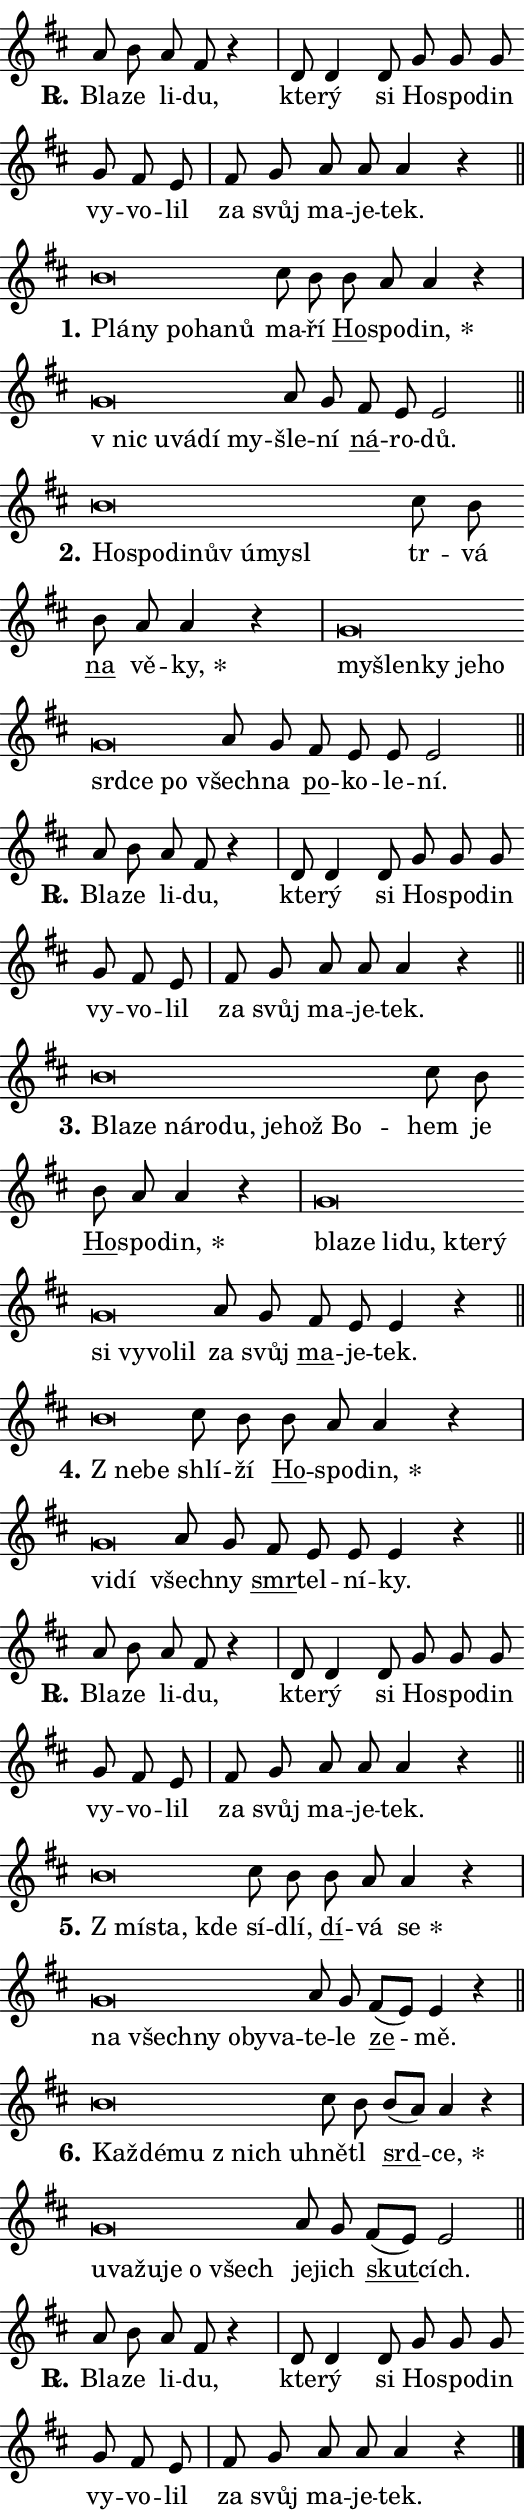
\version "2.24.0"
\header { tagline = "" }
\paper {
  indent = 0\cm
  top-margin = 0\cm
  right-margin = 0.13\cm % to fit lyric hyphens
  bottom-margin = 0\cm
  left-margin = 0\cm
  paper-width = 9\cm
  page-breaking = #ly:one-page-breaking
  system-system-spacing.basic-distance = #11
  score-system-spacing.basic-distance = #11
  ragged-last = ##f
}


%% Author: Thomas Morley
%% https://lists.gnu.org/archive/html/lilypond-user/2020-05/msg00002.html
#(define (line-position grob)
"Returns position of @var[grob} in current system:
   @code{'start}, if at first time-step
   @code{'end}, if at last time-step
   @code{'middle} otherwise
"
  (let* ((col (ly:item-get-column grob))
         (ln (ly:grob-object col 'left-neighbor))
         (rn (ly:grob-object col 'right-neighbor))
         (col-to-check-left (if (ly:grob? ln) ln col))
         (col-to-check-right (if (ly:grob? rn) rn col))
         (break-dir-left
           (and
             (ly:grob-property col-to-check-left 'non-musical #f)
             (ly:item-break-dir col-to-check-left)))
         (break-dir-right
           (and
             (ly:grob-property col-to-check-right 'non-musical #f)
             (ly:item-break-dir col-to-check-right))))
        (cond ((eqv? 1 break-dir-left) 'start)
              ((eqv? -1 break-dir-right) 'end)
              (else 'middle))))

#(define (tranparent-at-line-position vctor)
  (lambda (grob)
  "Relying on @code{line-position} select the relevant enry from @var{vctor}.
Used to determine transparency,"
    (case (line-position grob)
      ((end) (not (vector-ref vctor 0)))
      ((middle) (not (vector-ref vctor 1)))
      ((start) (not (vector-ref vctor 2))))))

noteHeadBreakVisibility =
#(define-music-function (break-visibility)(vector?)
"Makes @code{NoteHead}s transparent relying on @var{break-visibility}"
#{
  \override NoteHead.transparent =
    #(tranparent-at-line-position break-visibility)
#})

#(define delete-ledgers-for-transparent-note-heads
  (lambda (grob)
    "Reads whether a @code{NoteHead} is transparent.
If so this @code{NoteHead} is removed from @code{'note-heads} from
@var{grob}, which is supposed to be @code{LedgerLineSpanner}.
As a result ledgers are not printed for this @code{NoteHead}"
    (let* ((nhds-array (ly:grob-object grob 'note-heads))
           (nhds-list
             (if (ly:grob-array? nhds-array)
                 (ly:grob-array->list nhds-array)
                 '()))
           ;; Relies on the transparent-property being done before
           ;; Staff.LedgerLineSpanner.after-line-breaking is executed.
           ;; This is fragile ...
           (to-keep
             (remove
               (lambda (nhd)
                 (ly:grob-property nhd 'transparent #f))
               nhds-list)))
      ;; TODO find a better method to iterate over grob-arrays, similiar
      ;; to filter/remove etc for lists
      ;; For now rebuilt from scratch
      (set! (ly:grob-object grob 'note-heads)  '())
      (for-each
        (lambda (nhd)
          (ly:pointer-group-interface::add-grob grob 'note-heads nhd))
        to-keep))))

squashNotes = {
  \override NoteHead.X-extent = #'(-0.2 . 0.2)
  \override NoteHead.Y-extent = #'(-0.75 . 0)
  \override NoteHead.stencil =
    #(lambda (grob)
       (let ((pos (ly:grob-property grob 'staff-position)))
         (begin
           (if (< pos -7) (display "ERROR: Lower brevis then expected\n") (display ""))
           (if (<= pos -6) ly:text-interface::print ly:note-head::print))))
}
unSquashNotes = {
  \revert NoteHead.X-extent
  \revert NoteHead.Y-extent
  \revert NoteHead.stencil
}

hideNotes = \noteHeadBreakVisibility #begin-of-line-visible
unHideNotes = \noteHeadBreakVisibility #all-visible

% work-around for resetting accidentals
% https://lilypond.org/doc/v2.23/Documentation/notation/displaying-rhythms#unmetered-music
cadenzaMeasure = {
  \cadenzaOff
  \partial 1024 s1024
  \cadenzaOn
}

#(define-markup-command (accent layout props text) (markup?)
  "Underline accented syllable"
  (interpret-markup layout props
    #{\markup \override #'(offset . 4.3) \underline { #text }#}))

responsum = \markup \concat {
  "R" \hspace #-1.05 \path #0.1 #'((moveto 0 0.07) (lineto 0.9 0.8)) \hspace #0.05 "."
}

spaceSize = #0.6828661417322834 % exact space size for TeX Gyre Schola

\layout {
  \context {
    \Staff
    \remove "Time_signature_engraver"
    \override LedgerLineSpanner.after-line-breaking = #delete-ledgers-for-transparent-note-heads
  }
  \context {
    \Lyrics {
      \override LyricSpace.minimum-distance = \spaceSize
      \override LyricText.font-name = #"TeX Gyre Schola"
      \override LyricText.font-size = 1
      \override StanzaNumber.font-name = #"TeX Gyre Schola Bold"
      \override StanzaNumber.font-size = 1
    }
  }
  \context {
    \Score 
    \override NoteHead.text =
      #(lambda (grob) 
        (let ((pos (ly:grob-property grob 'staff-position)))
          #{\markup {
            \combine
              \halign #-0.55 \raise #(if (= pos -6) 0 0.5) \override #'(thickness . 2) \draw-line #'(3.2 . 0)
              \musicglyph "noteheads.sM1"
          }#}))
  }
}

% magnetic-lyrics.ily
%
%   written by
%     Jean Abou Samra <jean@abou-samra.fr>
%     Werner Lemberg <wl@gnu.org>
%
%   adapted by
%     Jiri Hon <jiri.hon@gmail.com>
%
% Version 2022-Apr-15

% https://www.mail-archive.com/lilypond-user@gnu.org/msg149350.html

#(define (Left_hyphen_pointer_engraver context)
   "Collect syllable-hyphen-syllable occurrences in lyrics and store
them in properties.  This engraver only looks to the left.  For
example, if the lyrics input is @code{foo -- bar}, it does the
following.

@itemize @bullet
@item
Set the @code{text} property of the @code{LyricHyphen} grob between
@q{foo} and @q{bar} to @code{foo}.

@item
Set the @code{left-hyphen} property of the @code{LyricText} grob with
text @q{foo} to the @code{LyricHyphen} grob between @q{foo} and
@q{bar}.
@end itemize

Use this auxiliary engraver in combination with the
@code{lyric-@/text::@/apply-@/magnetic-@/offset!} hook."
   (let ((hyphen #f)
         (text #f))
     (make-engraver
      (acknowledgers
       ((lyric-syllable-interface engraver grob source-engraver)
        (set! text grob)))
      (end-acknowledgers
       ((lyric-hyphen-interface engraver grob source-engraver)
        ;(when (not (grob::has-interface grob 'lyric-space-interface))
          (set! hyphen grob)));)
      ((stop-translation-timestep engraver)
       (when (and text hyphen)
         (ly:grob-set-object! text 'left-hyphen hyphen))
       (set! text #f)
       (set! hyphen #f)))))

#(define (lyric-text::apply-magnetic-offset! grob)
   "If the space between two syllables is less than the value in
property @code{LyricText@/.details@/.squash-threshold}, move the right
syllable to the left so that it gets concatenated with the left
syllable.

Use this function as a hook for
@code{LyricText@/.after-@/line-@/breaking} if the
@code{Left_@/hyphen_@/pointer_@/engraver} is active."
   (let ((hyphen (ly:grob-object grob 'left-hyphen #f)))
     (when hyphen
       (let ((left-text (ly:spanner-bound hyphen LEFT)))
         (when (grob::has-interface left-text 'lyric-syllable-interface)
           (let* ((common (ly:grob-common-refpoint grob left-text X))
                  (this-x-ext (ly:grob-extent grob common X))
                  (left-x-ext
                   (begin
                     ;; Trigger magnetism for left-text.
                     (ly:grob-property left-text 'after-line-breaking)
                     (ly:grob-extent left-text common X)))
                  ;; `delta` is the gap width between two syllables.
                  (delta (- (interval-start this-x-ext)
                            (interval-end left-x-ext)))
                  (details (ly:grob-property grob 'details))
                  (threshold (assoc-get 'squash-threshold details 0.2)))
             (when (< delta threshold)
               (let* (;; We have to manipulate the input text so that
                      ;; ligatures crossing syllable boundaries are not
                      ;; disabled.  For languages based on the Latin
                      ;; script this is essentially a beautification.
                      ;; However, for non-Western scripts it can be a
                      ;; necessity.
                      (lt (ly:grob-property left-text 'text))
                      (rt (ly:grob-property grob 'text))
                      (is-space (grob::has-interface hyphen 'lyric-space-interface))
                      (space (if is-space " " ""))
                      (extra-delta (if is-space spaceSize 0))
                      ;; Append new syllable.
                      (ltrt-space (if (and (string? lt) (string? rt))
                                (string-append lt space rt)
                                (make-concat-markup (list lt space rt))))
                      ;; Right-align `ltrt` to the right side.
                      (ltrt-space-markup (grob-interpret-markup
                               grob
                               (make-translate-markup
                                (cons (interval-length this-x-ext) 0)
                                (make-right-align-markup ltrt-space)))))
                 (begin
                   ;; Don't print `left-text`.
                   (ly:grob-set-property! left-text 'stencil #f)
                   ;; Set text and stencil (which holds all collected
                   ;; syllables so far) and shift it to the left.
                   (ly:grob-set-property! grob 'text ltrt-space)
                   (ly:grob-set-property! grob 'stencil ltrt-space-markup)
                   (ly:grob-translate-axis! grob (- (- delta extra-delta)) X))))))))))


#(define (lyric-hyphen::displace-bounds-first grob)
   ;; Make very sure this callback isn't triggered too early.
   (let ((left (ly:spanner-bound grob LEFT))
         (right (ly:spanner-bound grob RIGHT)))
     (ly:grob-property left 'after-line-breaking)
     (ly:grob-property right 'after-line-breaking)
     (ly:lyric-hyphen::print grob)))

squashThreshold = #0.4

\layout {
  \context {
    \Lyrics
    \consists #Left_hyphen_pointer_engraver
    \override LyricText.after-line-breaking =
      #lyric-text::apply-magnetic-offset!
    \override LyricHyphen.stencil = #lyric-hyphen::displace-bounds-first
    \override LyricText.details.squash-threshold = \squashThreshold
    \override LyricHyphen.minimum-distance = 0
    \override LyricHyphen.minimum-length = \squashThreshold
  }
}

squashText = \override LyricText.details.squash-threshold = 9999
unSquashText = \override LyricText.details.squash-threshold = \squashThreshold

leftText = \override LyricText.self-alignment-X = #LEFT
unLeftText = \revert LyricText.self-alignment-X

starOffset = #(lambda (grob) 
                (let ((x_offset (ly:self-alignment-interface::aligned-on-x-parent grob)))
                  (if (= x_offset 0) 0 (+ x_offset 1.2))))

star = #(define-music-function (syllable)(string?)
"Append star separator at the end of a syllable"
#{
  \once \override LyricText.X-offset = #starOffset
  \lyricmode { \markup {
    #syllable
    \override #'((font-name . "TeX Gyre Schola Bold")) \hspace #0.2 \lower #0.65 \larger "*"
  } }
#})

starAccent = #(define-music-function (syllable)(string?)
"Append star separator at the end of a syllable and make accent"
#{
  \once \override LyricText.X-offset = #starOffset
  \lyricmode { \markup {
    \accent #syllable
    \override #'((font-name . "TeX Gyre Schola Bold")) \hspace #0.2 \lower #0.65 \larger "*"
  } }
#})

breath = #(define-music-function (syllable)(string?)
"Append breathing indicator at the end of a syllable"
#{
  \lyricmode { \markup { #syllable "+" } }
#})

optionalBreath = #(define-music-function (syllable)(string?)
"Append optional breathing indicator at the end of a syllable"
#{
  \lyricmode { \markup { #syllable "(+)" } }
#})


\score {
    <<
        \new Voice = "melody" { \cadenzaOn \key d \major \relative { a'8 b a fis r4 \cadenzaMeasure \bar "|" d8 d4 d8 \bar "" g g g \bar "" g fis e \cadenzaMeasure \bar "|" fis g a a a4 r \cadenzaMeasure \bar "||" \break } }
        \new Lyrics \lyricsto "melody" { \lyricmode { \set stanza = \responsum
Bla -- ze li -- du, kte -- rý si Ho -- spo -- din vy -- vo -- lil za svůj ma -- je -- tek. } }
    >>
    \layout {}
}

\score {
    <<
        \new Voice = "melody" { \cadenzaOn \key d \major \relative { \squashNotes b'\breve*1/16 \hideNotes \breve*1/16 \bar "" \breve*1/16 \bar "" \breve*1/16 \breve*1/16 \bar "" \unHideNotes \unSquashNotes cis8 b \bar "" b a a4 r \cadenzaMeasure \bar "|" \squashNotes g\breve*1/16 \hideNotes \breve*1/16 \bar "" \breve*1/16 \bar "" \breve*1/16 \breve*1/16 \bar "" \unHideNotes \unSquashNotes a8 g \bar "" fis e e2 \cadenzaMeasure \bar "||" \break } }
        \new Lyrics \lyricsto "melody" { \lyricmode { \set stanza = "1."
\leftText Plá -- \squashText ny po -- ha -- nů \unLeftText \unSquashText ma -- ří \markup \accent Ho -- spo -- \star din, \leftText "v nic" \squashText u -- vá -- dí my -- \unLeftText \unSquashText šle -- ní \markup \accent ná -- ro -- dů. } }
    >>
    \layout {}
}

\score {
    <<
        \new Voice = "melody" { \cadenzaOn \key d \major \relative { \squashNotes b'\breve*1/16 \hideNotes \breve*1/16 \bar "" \breve*1/16 \bar "" \breve*1/16 \bar "" \breve*1/16 \bar "" \breve*1/16 \breve*1/16 \bar "" \unHideNotes \unSquashNotes cis8 b \bar "" b a a4 r \cadenzaMeasure \bar "|" \squashNotes g\breve*1/16 \hideNotes \breve*1/16 \bar "" \breve*1/16 \bar "" \breve*1/16 \bar "" \breve*1/16 \bar "" \breve*1/16 \bar "" \breve*1/16 \breve*1/16 \bar "" \unHideNotes \unSquashNotes a8 g \bar "" fis e e e2 \cadenzaMeasure \bar "||" \break } }
        \new Lyrics \lyricsto "melody" { \lyricmode { \set stanza = "2."
\leftText Ho -- \squashText spo -- di -- nův ú -- my -- sl \unLeftText \unSquashText tr -- vá \markup \accent na vě -- \star ky, \leftText my -- \squashText šlen -- ky je -- ho srd -- ce po \unLeftText \unSquashText všech -- na \markup \accent po -- ko -- le -- ní. } }
    >>
    \layout {}
}

\score {
    <<
        \new Voice = "melody" { \cadenzaOn \key d \major \relative { a'8 b a fis r4 \cadenzaMeasure \bar "|" d8 d4 d8 \bar "" g g g \bar "" g fis e \cadenzaMeasure \bar "|" fis g a a a4 r \cadenzaMeasure \bar "||" \break } }
        \new Lyrics \lyricsto "melody" { \lyricmode { \set stanza = \responsum
Bla -- ze li -- du, kte -- rý si Ho -- spo -- din vy -- vo -- lil za svůj ma -- je -- tek. } }
    >>
    \layout {}
}

\score {
    <<
        \new Voice = "melody" { \cadenzaOn \key d \major \relative { \squashNotes b'\breve*1/16 \hideNotes \breve*1/16 \bar "" \breve*1/16 \bar "" \breve*1/16 \bar "" \breve*1/16 \bar "" \breve*1/16 \bar "" \breve*1/16 \breve*1/16 \bar "" \unHideNotes \unSquashNotes cis8 b \bar "" b a a4 r \cadenzaMeasure \bar "|" \squashNotes g\breve*1/16 \hideNotes \breve*1/16 \bar "" \breve*1/16 \bar "" \breve*1/16 \bar "" \breve*1/16 \bar "" \breve*1/16 \bar "" \breve*1/16 \bar "" \breve*1/16 \bar "" \breve*1/16 \breve*1/16 \bar "" \unHideNotes \unSquashNotes a8 g \bar "" fis e e4 r \cadenzaMeasure \bar "||" \break } }
        \new Lyrics \lyricsto "melody" { \lyricmode { \set stanza = "3."
\leftText Bla -- \squashText ze ná -- ro -- du, je -- hož Bo -- \unLeftText \unSquashText hem je \markup \accent Ho -- spo -- \star din, \leftText bla -- \squashText ze li -- du, kte -- rý si vy -- vo -- lil \unLeftText \unSquashText za svůj \markup \accent ma -- je -- tek. } }
    >>
    \layout {}
}

\score {
    <<
        \new Voice = "melody" { \cadenzaOn \key d \major \relative { \squashNotes b'\breve*1/16 \hideNotes \breve*1/16 \bar "" \unHideNotes \unSquashNotes cis8 b \bar "" b a a4 r \cadenzaMeasure \bar "|" \squashNotes g\breve*1/16 \hideNotes \breve*1/16 \bar "" \unHideNotes \unSquashNotes a8 g \bar "" fis e e e4 r \cadenzaMeasure \bar "||" \break } }
        \new Lyrics \lyricsto "melody" { \lyricmode { \set stanza = "4."
\leftText "Z ne" -- \squashText be \unLeftText \unSquashText shlí -- ží \markup \accent Ho -- spo -- \star din, \leftText vi -- \squashText dí \unLeftText \unSquashText všech -- ny \markup \accent smr -- tel -- ní -- ky. } }
    >>
    \layout {}
}

\score {
    <<
        \new Voice = "melody" { \cadenzaOn \key d \major \relative { a'8 b a fis r4 \cadenzaMeasure \bar "|" d8 d4 d8 \bar "" g g g \bar "" g fis e \cadenzaMeasure \bar "|" fis g a a a4 r \cadenzaMeasure \bar "||" \break } }
        \new Lyrics \lyricsto "melody" { \lyricmode { \set stanza = \responsum
Bla -- ze li -- du, kte -- rý si Ho -- spo -- din vy -- vo -- lil za svůj ma -- je -- tek. } }
    >>
    \layout {}
}

\score {
    <<
        \new Voice = "melody" { \cadenzaOn \key d \major \relative { \squashNotes b'\breve*1/16 \hideNotes \breve*1/16 \breve*1/16 \bar "" \unHideNotes \unSquashNotes cis8 b \bar "" b a a4 r \cadenzaMeasure \bar "|" \squashNotes g\breve*1/16 \hideNotes \breve*1/16 \bar "" \breve*1/16 \bar "" \breve*1/16 \bar "" \breve*1/16 \breve*1/16 \bar "" \unHideNotes \unSquashNotes a8 g \bar "" fis[( e)] e4 r \cadenzaMeasure \bar "||" \break } }
        \new Lyrics \lyricsto "melody" { \lyricmode { \set stanza = "5."
\leftText "Z mí" -- \squashText sta, kde \unLeftText \unSquashText sí -- dlí, \markup \accent dí -- vá \star se \leftText na \squashText všech -- ny o -- by -- va -- \unLeftText \unSquashText te -- le \markup \accent ze -- mě. } }
    >>
    \layout {}
}

\score {
    <<
        \new Voice = "melody" { \cadenzaOn \key d \major \relative { \squashNotes b'\breve*1/16 \hideNotes \breve*1/16 \bar "" \breve*1/16 \bar "" \breve*1/16 \breve*1/16 \bar "" \unHideNotes \unSquashNotes cis8 b \bar "" b[( a)] a4 r \cadenzaMeasure \bar "|" \squashNotes g\breve*1/16 \hideNotes \breve*1/16 \bar "" \breve*1/16 \bar "" \breve*1/16 \bar "" \breve*1/16 \breve*1/16 \bar "" \unHideNotes \unSquashNotes a8 g \bar "" fis[( e)] e2 \cadenzaMeasure \bar "||" \break } }
        \new Lyrics \lyricsto "melody" { \lyricmode { \set stanza = "6."
\leftText Kaž -- \squashText dé -- mu "z nich" u -- \unLeftText \unSquashText hně -- tl \markup \accent srd -- \star ce, \leftText u -- \squashText va -- žu -- je o všech \unLeftText \unSquashText je -- jich \markup \accent skut -- cích. } }
    >>
    \layout {}
}

\score {
    <<
        \new Voice = "melody" { \cadenzaOn \key d \major \relative { a'8 b a fis r4 \cadenzaMeasure \bar "|" d8 d4 d8 \bar "" g g g \bar "" g fis e \cadenzaMeasure \bar "|" fis g a a a4 r \cadenzaMeasure \bar "||" \break } \bar "|." }
        \new Lyrics \lyricsto "melody" { \lyricmode { \set stanza = \responsum
Bla -- ze li -- du, kte -- rý si Ho -- spo -- din vy -- vo -- lil za svůj ma -- je -- tek. } }
    >>
    \layout {}
}
